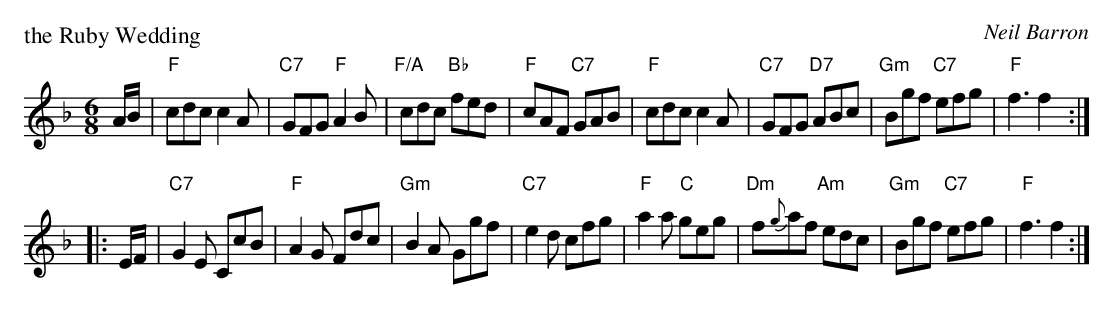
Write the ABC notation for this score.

X:1
P: the Ruby Wedding
C: Neil Barron
M: 6/8
L: 1/8
K: F
A/B/ \
| "F"cdc c2A | "C7"GFG "F"A2B | "F/A"cdc "Bb"fed | "F"cAF "C7"GAB \
| "F"cdc c2A | "C7"GFG "D7"ABc | "Gm"Bgf "C7"efg | "F"f3 f2 :|
|: E/F/ \
| "C7"G2E CcB | "F"A2G Fdc | "Gm"B2A Ggf | "C7"e2d cfg \
| "F"a2a "C"geg | "Dm"f{g}af "Am"edc | "Gm"Bgf "C7"efg | "F"f3 f2 :|
